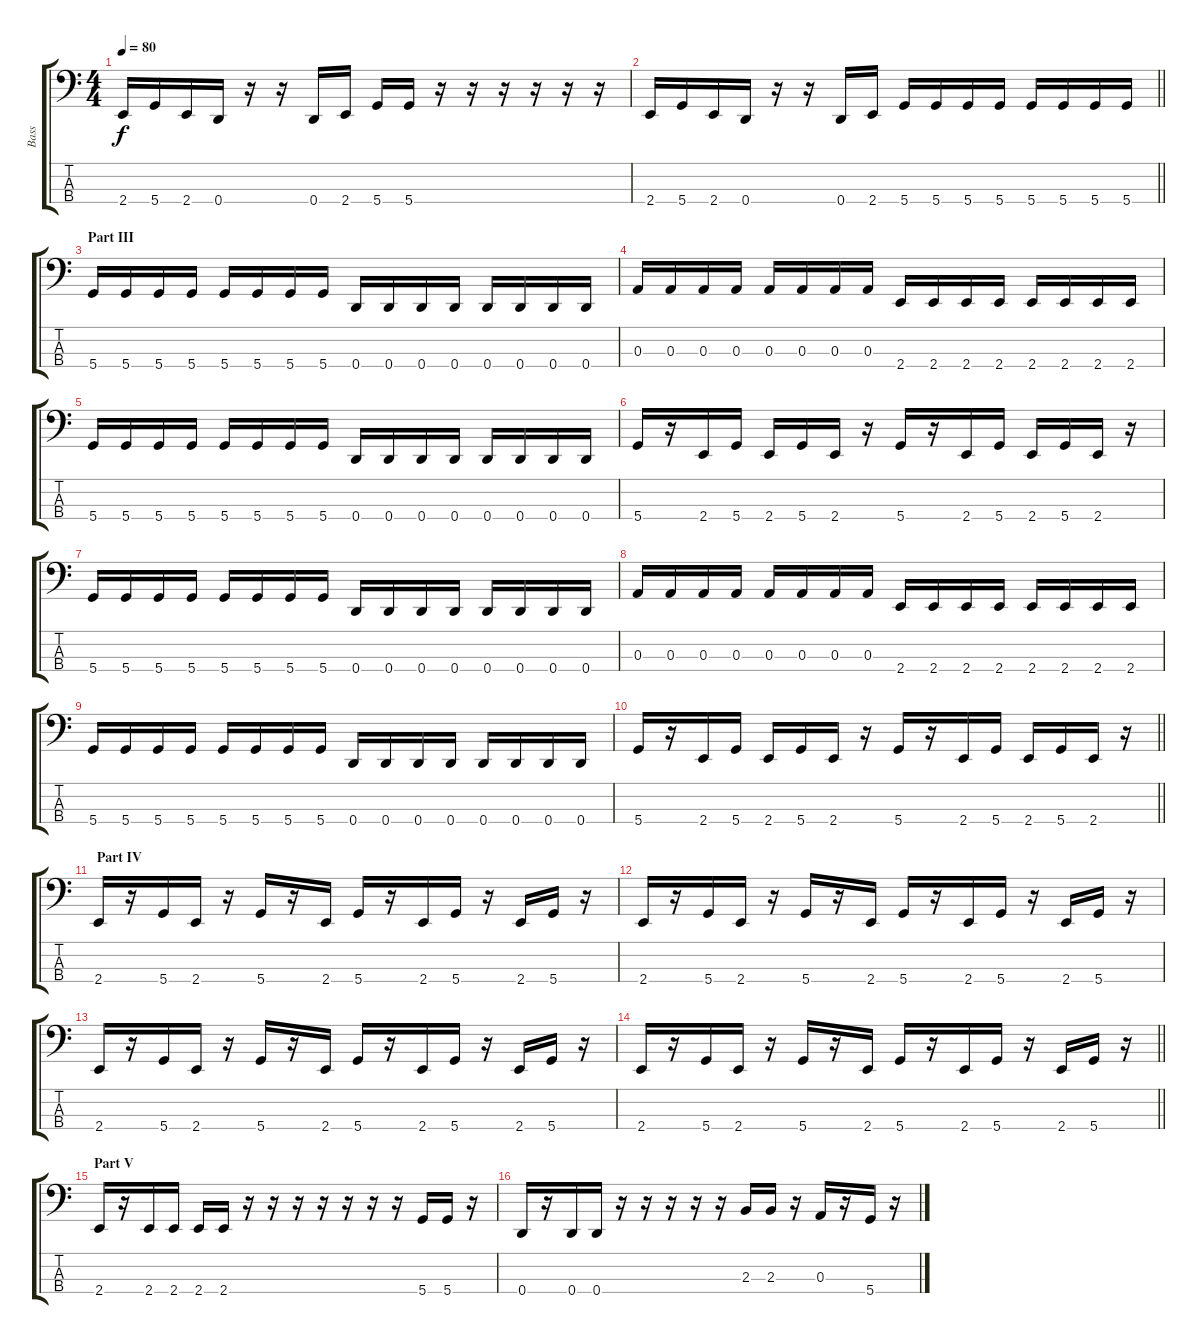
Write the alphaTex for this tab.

\track ("Bass" "Bass") {instrument electricbasspick}
\staff {score tabs}
\tuning (G2 D2 A1 D1) {hide}
\ts (4 4)
\tempo 80
\clef f4
\ks c
2.4.16{dy f} 5.4.16 2.4.16 0.4.16 r.16 r.16 0.4.16 2.4.16 5.4.16 5.4.16 r.16 r.16 r.16 r.16 r.16 r.16 |
\barLineRight lightlight
2.4.16 5.4.16 2.4.16 0.4.16 r.16 r.16 0.4.16 2.4.16 5.4.16 5.4.16 5.4.16 5.4.16 5.4.16 5.4.16 5.4.16 5.4.16 |
\section ("" "Part III")
5.4.16 5.4.16 5.4.16 5.4.16 5.4.16 5.4.16 5.4.16 5.4.16 0.4.16 0.4.16 0.4.16 0.4.16 0.4.16 0.4.16 0.4.16 0.4.16 |
0.3.16 0.3.16 0.3.16 0.3.16 0.3.16 0.3.16 0.3.16 0.3.16 2.4.16 2.4.16 2.4.16 2.4.16 2.4.16 2.4.16 2.4.16 2.4.16 |
5.4.16 5.4.16 5.4.16 5.4.16 5.4.16 5.4.16 5.4.16 5.4.16 0.4.16 0.4.16 0.4.16 0.4.16 0.4.16 0.4.16 0.4.16 0.4.16 |
5.4.16 r.16 2.4.16 5.4.16 2.4.16 5.4.16 2.4.16 r.16 5.4.16 r.16 2.4.16 5.4.16 2.4.16 5.4.16 2.4.16 r.16 |
5.4.16 5.4.16 5.4.16 5.4.16 5.4.16 5.4.16 5.4.16 5.4.16 0.4.16 0.4.16 0.4.16 0.4.16 0.4.16 0.4.16 0.4.16 0.4.16 |
0.3.16 0.3.16 0.3.16 0.3.16 0.3.16 0.3.16 0.3.16 0.3.16 2.4.16 2.4.16 2.4.16 2.4.16 2.4.16 2.4.16 2.4.16 2.4.16 |
5.4.16 5.4.16 5.4.16 5.4.16 5.4.16 5.4.16 5.4.16 5.4.16 0.4.16 0.4.16 0.4.16 0.4.16 0.4.16 0.4.16 0.4.16 0.4.16 |
\barLineRight lightlight
5.4.16 r.16 2.4.16 5.4.16 2.4.16 5.4.16 2.4.16 r.16 5.4.16 r.16 2.4.16 5.4.16 2.4.16 5.4.16 2.4.16 r.16 |
\section ("" " Part IV")
2.4.16 r.16 5.4.16 2.4.16 r.16 5.4.16 r.16 2.4.16 5.4.16 r.16 2.4.16 5.4.16 r.16 2.4.16 5.4.16 r.16 |
2.4.16 r.16 5.4.16 2.4.16 r.16 5.4.16 r.16 2.4.16 5.4.16 r.16 2.4.16 5.4.16 r.16 2.4.16 5.4.16 r.16 |
2.4.16 r.16 5.4.16 2.4.16 r.16 5.4.16 r.16 2.4.16 5.4.16 r.16 2.4.16 5.4.16 r.16 2.4.16 5.4.16 r.16 |
\barLineRight lightlight
2.4.16 r.16 5.4.16 2.4.16 r.16 5.4.16 r.16 2.4.16 5.4.16 r.16 2.4.16 5.4.16 r.16 2.4.16 5.4.16 r.16 |
\section ("" "Part V")
2.4.16 r.16 2.4.16 2.4.16 2.4.16 2.4.16 r.16 r.16 r.16 r.16 r.16 r.16 r.16 5.4.16 5.4.16 r.16 |
0.4.16 r.16 0.4.16 0.4.16 r.16 r.16 r.16 r.16 r.16 2.3.16 2.3.16 r.16 0.3.16 r.16 5.4.16 r.16
